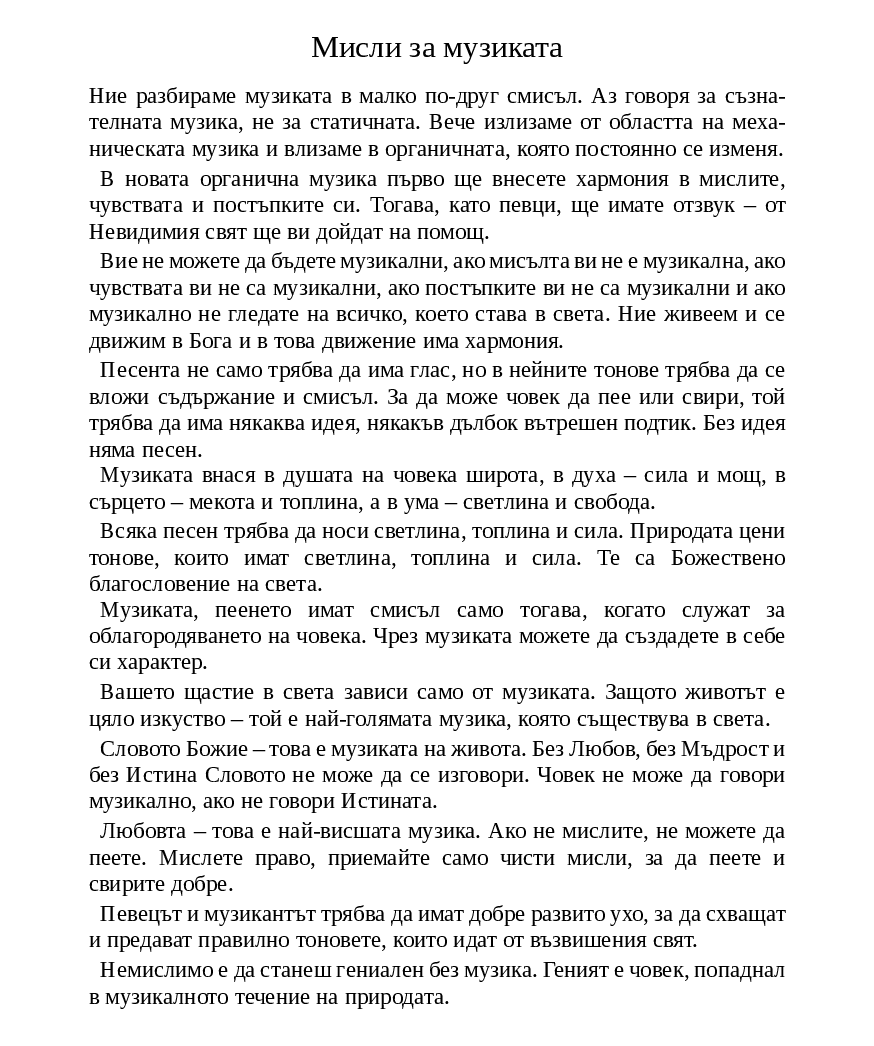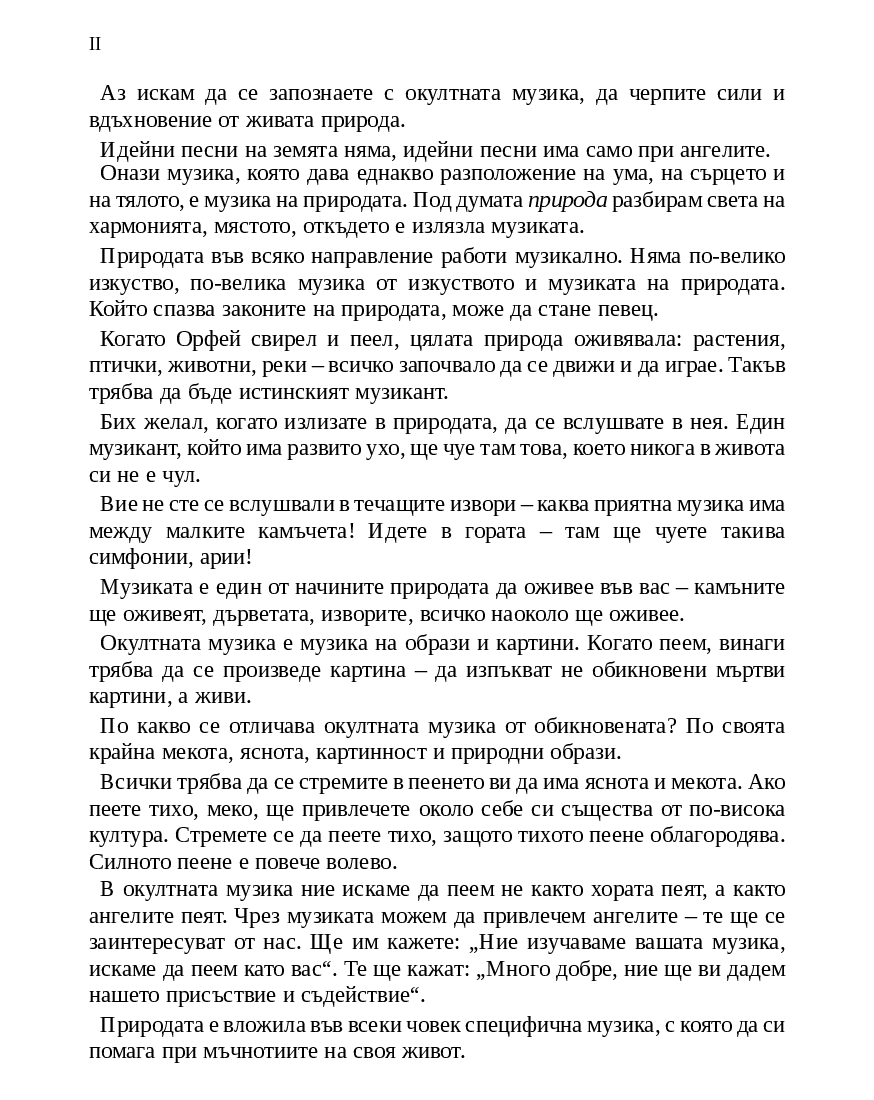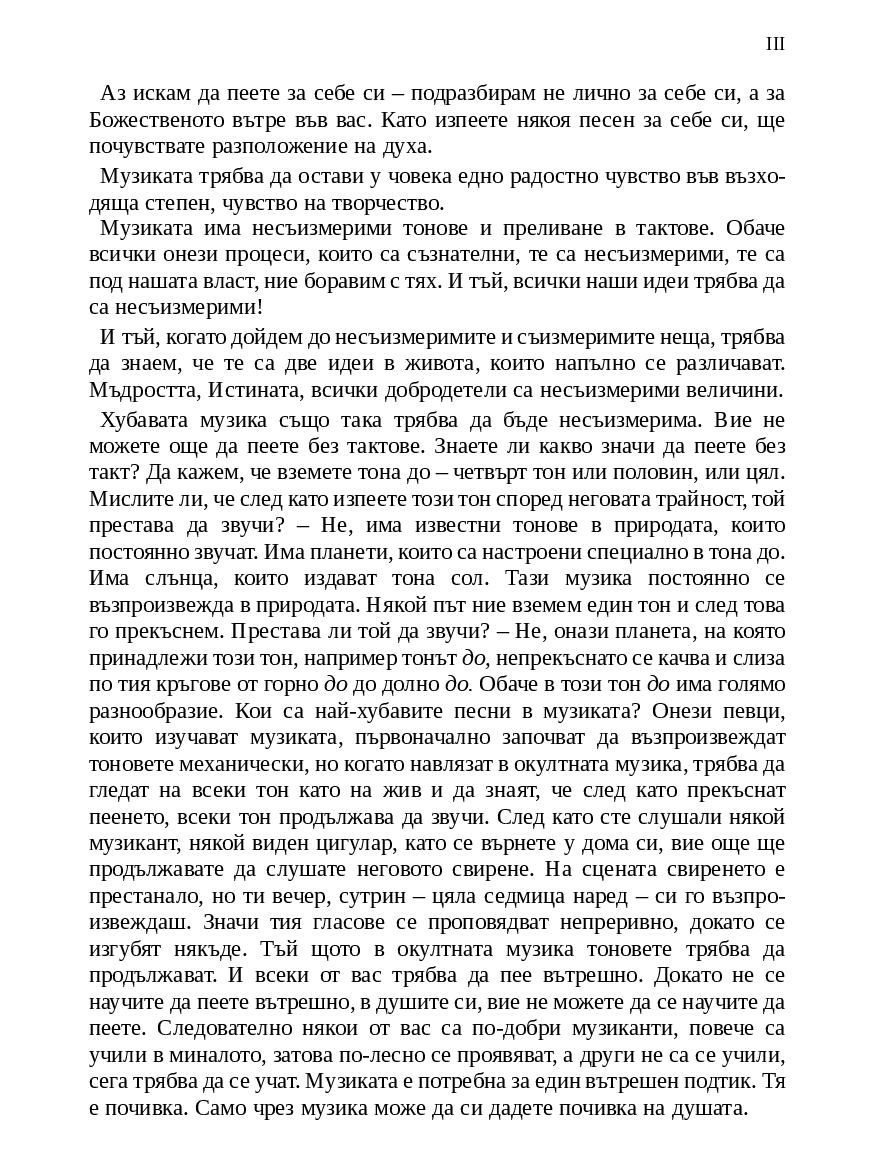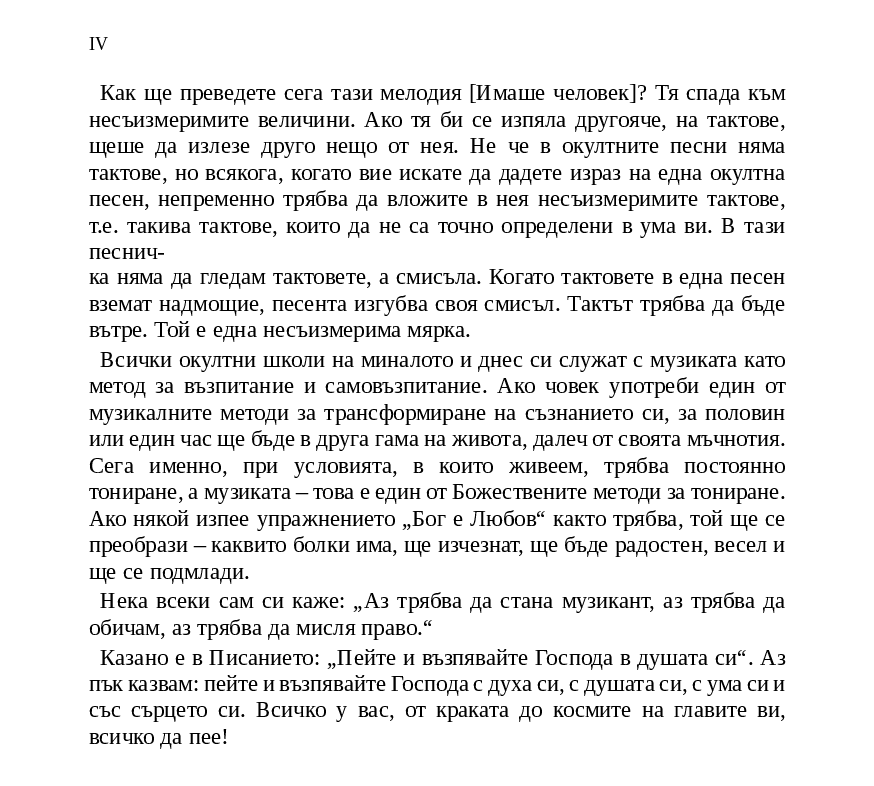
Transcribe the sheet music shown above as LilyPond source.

\version "2.24.4"

% include paper part and global functions
\include "include/globals.ily"

\bookpart {
  \paper {
    print-all-headers = ##t
    print-page-number = ##t
    print-first-page-number = ##f
    page-number-type = #'roman-upper


    % put page numbers on the bottom
    oddHeaderMarkup = \markup {

      \fill-line {
        """"
        \if \should-print-page-number  \abs-fontsize #9 {
          \fromproperty #'page:page-number-string

        }
      }
    }
    evenHeaderMarkup = \markup {

      \fill-line {
        \if \should-print-page-number \abs-fontsize #9 {
          \fromproperty #'page:page-number-string
          ""
        }
      }
    }

    oddFooterMarkup = \markup ""

    evenFooterMarkup = ""
    left-margin = 1.5\cm
    right-margin = 1.5\cm
    top-margin = 1\cm
    bottom-margin = 1.2\cm
    ragged-bottom = ##t % do not spread the staves to fill the whole vertical space
    top-markup-spacing.basic-distance = 8\mm
    top-system-spacing.basic-distance = 10\mm

    % change distance between staves
    system-system-spacing =
    #'((basic-distance . 16)
       (minimum-distance . 6)
       (padding . 1)
       (stretchability . 12))
  }

  \tocItem \markup "Мисли за музиката"
  \markup \abs-fontsize #15  { \fill-line {"Мисли за музиката"} }

  \markup \abs-fontsize #11 {
    \vspace #1.5 \override #'(baseline-skip . 3.4)
    \justify {

      Ние разбираме музиката в малко по-друг смисъл. Аз говоря за съзна- телната музика, не за статичната. Вече излизаме от областта на меха- ническата музика и влизаме в органичната, която постоянно се изменя.

    }
  }
  
  \markup \abs-fontsize #11 {
    \vspace #0.9  \override #'(baseline-skip . 3.4)
    \justify {
      \hspace #1.5
      В новата органична музика първо ще внесете хармония в мислите, чувствата и постъпките си. Тогава, като певци, ще имате отзвук – от Невидимия свят ще ви дойдат на помощ.

    }
  }

  \markup \abs-fontsize #11 {
    \vspace #0.9  \override #'(baseline-skip . 3.4)
    \justify {
      \hspace #1.5
      Вие не можете да бъдете музикални, ако мисълта ви не е музикална, ако чувствата ви не са музикални, ако постъпките ви не са музикални и ако музикално не гледате на всичко, което става в света. Ние живеем и се движим в Бога и в това движение има хармония.
    }
  }
  \markup \abs-fontsize #11 {
    \vspace #0.9  \override #'(baseline-skip . 3.4)
    \justify {
      \hspace #1.5

      Песента не само трябва да има глас, но в нейните тонове трябва да се вложи съдържание и смисъл. За да може човек да пее или свири, той трябва да има някаква идея, някакъв дълбок вътрешен подтик. Без идея няма песен.
    }
  }
  \markup \abs-fontsize #11 {
    \vspace #0.9  \override #'(baseline-skip . 3.4)
    \justify {
      \hspace #1.5

      Музиката внася в душата на човека широта, в духа – сила и мощ, в сърцето – мекота и топлина, а в ума – светлина и свобода.
    }
  }

  \markup \abs-fontsize #11 {
    \vspace #0.9  \override #'(baseline-skip . 3.4)
    \justify {
      \hspace #1.5
      Всяка песен трябва да носи светлина, топлина и сила. Природата цени тонове, които имат светлина, топлина и сила. Те са Божествено благословение на света.
    }
  }

  \markup \abs-fontsize #11 {
    \vspace #0.9  \override #'(baseline-skip . 3.4)
    \justify {
      \hspace #1.5

      Музиката, пеенето имат смисъл само тогава, когато служат за облагородяването на човека. Чрез музиката можете да създадете в себе си характер.
    }
  }
  \markup \abs-fontsize #11 {
    \vspace #0.9  \override #'(baseline-skip . 3.4)
    \justify {
      \hspace #1.5
      Вашето щастие в света зависи само от музиката. Защото животът е цяло изкуство – той е най-голямата музика, която съществува в света.
    }
  }
  
  \markup \abs-fontsize #11 {
    \vspace #0.9  \override #'(baseline-skip . 3.4)
    \justify {
      \hspace #1.5

      Словото Божие – това е музиката на живота. Без Любов, без Мъдрост и без Истина Словото не може да се изговори. Човек не може да говори музикално, ако не говори Истината.
    }
  }

  \markup \abs-fontsize #11 {
    \vspace #0.9  \override #'(baseline-skip . 3.4)
    \justify {
      \hspace #1.5
      Любовта – това е най-висшата музика. Ако не мислите, не можете да пеете. Мислете право, приемайте само чисти мисли, за да пеете и свирите добре.
    }
  }

  \markup \abs-fontsize #11 {
    \vspace #0.9  \override #'(baseline-skip . 3.4)
    \justify {
      \hspace #1.5

      Певецът и музикантът трябва да имат добре развито ухо, за да схващат и предават правилно тоновете, които идат от възвишения свят.

    }
  }

 \markup \abs-fontsize #11 {
    \vspace #0.9  \override #'(baseline-skip . 3.4)
    \justify {
      \hspace #1.5

      Немислимо е да станеш гениален без музика. Геният е човек, попаднал в музикалното течение на природата.
    }
  }

  \markup \abs-fontsize #11 {
    \vspace #0.9  \override #'(baseline-skip . 3.4)
    \justify {
      \hspace #1.5

      Аз искам да се запознаете с окултната музика, да черпите сили и вдъхновение от живата природа.
    }
  }
    \markup \abs-fontsize #11 {
    \vspace #0.9  \override #'(baseline-skip . 3.4)
    \justify {
      \hspace #1.5

      Идейни песни на земята няма, идейни песни има само при ангелите.

    }
  }
  
  \markup \abs-fontsize #11 {
      \override #'(baseline-skip . 3.4)
    \justify {
      \hspace #1.5

      Онази музика, която дава еднакво разположение на ума, на сърцето и на тялото, е музика на природата. Под думата \italic"природа" разбирам света на хармонията, мястото, откъдето е излязла музиката.

    }
  }
 \markup \abs-fontsize #11 {
    \vspace #0.9  \override #'(baseline-skip . 3.4)
    \justify {
      \hspace #1.5
      Природата във всяко направление работи музикално. Няма по-велико изкуство, по-велика музика от изкуството и музиката на природата. Който спазва законите на природата, може да стане певец.
    }
  }
  
   \markup \abs-fontsize #11 {
    \vspace #0.9  \override #'(baseline-skip . 3.4)
    \justify {
      \hspace #1.5
      Когато Орфей свирел и пеел, цялата природа оживявала: растения, птички, животни, реки – всичко започвало да се движи и да играе. Такъв трябва да бъде истинският музикант.

    }
  }
  \markup \abs-fontsize #11 {
    \vspace #0.9  \override #'(baseline-skip . 3.4)
    \justify {
      \hspace #1.5
      Бих желал, когато излизате в природата, да се вслушвате в нея. Един музикант, който има развито ухо, ще чуе там това, което никога в живота си не е чул.

    }
  }

  \markup \abs-fontsize #11 {
    \vspace #0.9  \override #'(baseline-skip . 3.4)
    \justify {
      \hspace #1.5
      Вие не сте се вслушвали в течащите извори – каква приятна музика има между малките камъчета! Идете в гората – там ще чуете такива симфонии, арии!

    }
  }
  \markup \abs-fontsize #11 {
    \vspace #0.9  \override #'(baseline-skip . 3.4)
    \justify {
      \hspace #1.5
      Музиката е един от начините природата да оживее във вас – камъните ще оживеят, дърветата, изворите, всичко наоколо ще оживее.

    }
  }


  \markup \abs-fontsize #11 {
    \vspace #0.9  \override #'(baseline-skip . 3.4)
    \justify {
      \hspace #1.5
      Окултната музика е музика на образи и картини. Когато пеем, винаги трябва да се произведе картина – да изпъкват не обикновени мъртви картини, а живи.

    }
  }

  \markup \abs-fontsize #11 {
    \vspace #0.9  \override #'(baseline-skip . 3.4)
    \justify {
      \hspace #1.5
      По какво се отличава окултната музика от обикновената? По своята крайна мекота, яснота, картинност и природни образи.
    }
  }
  
  \markup \abs-fontsize #11 {
    \vspace #0.9  \override #'(baseline-skip . 3.4)
    \justify {
      \hspace #1.5
      Всички трябва да се стремите в пеенето ви да има яснота и мекота. Ако пеете тихо, меко, ще привлечете около себе си същества от по-висока култура. Стремете се да пеете тихо, защото тихото пеене облагородява. Силното пеене е повече волево.
    }
  }



  \markup \abs-fontsize #11 {
    \vspace #1  \override #'(baseline-skip . 3.4)
    \justify {
      \hspace #1.5
      В окултната музика ние искаме да пеем не както хората пеят, а както ангелите пеят. Чрез музиката можем да привлечем ангелите – те ще се заинтересуват от нас. Ще им кажете: „Ние изучаваме вашата музика, искаме да пеем като вас“. Те ще кажат: „Много добре, ние ще ви дадем нашето присъствие и съдействие“.

    }
  }

  \markup \abs-fontsize #11 {
    \vspace #0.9  \override #'(baseline-skip . 3.4)
    \justify {
      \hspace #1.5

      Природата е вложила във всеки човек специфична музика, с която да си помага при мъчнотиите на своя живот.
    }
  }


  \markup \abs-fontsize #11 {
    \vspace #0.9  \override #'(baseline-skip . 3.4)
    \justify {
      \hspace #1.5
      Аз искам да пеете за себе си – подразбирам не лично за себе си, а за Божественото вътре във вас. Като изпеете някоя песен за себе си, ще почувствате разположение на духа.

    }
  }
  
    \markup \abs-fontsize #11 {
    \vspace #0.9  \override #'(baseline-skip . 3.4)
    \justify {
      \hspace #1.5

      Музиката трябва да остави у човека едно радостно чувство във възхо- дяща степен, чувство на творчество.

    }
  }
  \markup \abs-fontsize #11 {
     \override #'(baseline-skip . 3.4)
    \justify {
      \hspace #1.5
      Музиката има несъизмерими тонове и преливане в тактове. Обаче всички онези процеси, които са съзнателни, те са несъизмерими, те са под нашата власт, ние боравим с тях. И тъй, всички наши идеи трябва да са несъизмерими!
    }
  }
  
   \markup \abs-fontsize #11 {
    \vspace #0.9  \override #'(baseline-skip . 3.4)
    \justify {
      \hspace #1.5
      И тъй, когато дойдем до несъизмеримите и съизмеримите неща, трябва да знаем, че те са две идеи в живота, които напълно се различават. Мъдростта, Истината, всички добродетели са несъизмерими величини.
    }
  }
  
  \markup \abs-fontsize #11 {
    \vspace #0.9  \override #'(baseline-skip . 3.4)
    \justify {
      \hspace #1.5
      Хубавата музика също така трябва да бъде несъизмерима. Вие не можете още да пеете без тактове. Знаете ли какво значи да пеете без такт? Да кажем, че вземете тона до – четвърт тон или половин, или цял. Мислите ли, че след като изпеете този тон според неговата трайност, той престава да звучи? – Не, има известни тонове в природата, които постоянно звучат. Има планети, които са настроени специално в тона до. Има слънца, които издават тона сол. Тази музика постоянно се възпроизвежда в природата. Някой път ние вземем един тон и след това го прекъснем. Престава ли той да звучи? – Не, онази планета, на която принадлежи този тон, например тонът \italic"до," непрекъснато се качва и слиза по тия кръгове от горно \italic"до" до долно \italic"до." Обаче в този тон \italic"до" има голямо разнообразие. Кои са най-хубавите песни в музиката? Онези певци, които изучават музиката, първоначално започват да възпроизвеждат тоновете механически, но когато навлязат в окултната музика, трябва да гледат на всеки тон като на жив и да знаят, че след като прекъснат пеенето, всеки тон продължава да звучи. След като сте слушали някой музикант, някой виден цигулар, като се върнете у дома си, вие още ще продължавате да слушате неговото свирене. На сцената свиренето е престанало, но ти вечер, сутрин – цяла седмица наред – си го възпро- извеждаш. Значи тия гласове се проповядват непреривно, докато се изгубят някъде. Тъй щото в окултната музика тоновете трябва да продължават. И всеки от вас трябва да пее вътрешно. Докато не се научите да пеете вътрешно, в душите си, вие не можете да се научите да пеете. Следователно някои от вас са по-добри музиканти, повече са учили в миналото, затова по-лесно се проявяват, а други не са се учили, сега трябва да се учат. Музиката е потребна за един вътрешен подтик. Тя е почивка. Само чрез музика може да си дадете почивка на душата.

    }
  }
  
  \markup \abs-fontsize #11 {
    \vspace #0.9  \override #'(baseline-skip . 3.4)
    \justify {
      \hspace #1.5

      Как ще преведете сега тази мелодия [Имаше человек]? Тя спада към несъизмеримите величини. Ако тя би се изпяла другояче, на тактове, щеше да излезе друго нещо от нея. Не че в окултните песни няма тактове, но всякога, когато вие искате да дадете израз на една окултна песен, непременно трябва да вложите в нея несъизмеримите тактове, т.е. такива тактове, които да не са точно определени в ума ви. В тази песнич-
    }
  }
  
    \markup \abs-fontsize #11 {
    \vspace #0.9  \override #'(baseline-skip . 3.4)
    \justify {
     
      ка няма да гледам тактовете, а смисъла. Когато тактовете в една песен вземат надмощие, песента изгубва своя смисъл. Тактът трябва да бъде вътре. Той е една несъизмерима мярка. 
      
    }}
    
    \markup \abs-fontsize #11 {
    \vspace #0.9 \override #'(baseline-skip . 3.4)
    \justify {
      \hspace #1.5
      Всички окултни школи на миналото и днес си служат с музиката като метод за възпитание и самовъзпитание. Ако човек употреби един от музикалните методи за трансформиране на съзнанието си, за половин или един час ще бъде в друга гама на живота, далеч от своята мъчнотия. Сега именно, при условията, в които живеем, трябва постоянно тониране,  а музиката – това е един от Божествените методи за тониране. Ако някой изпее упражнението „Бог е Любов“ както трябва, той ще се преобрази – каквито болки има, ще изчезнат, ще бъде радостен, весел и ще се подмлади.

    }
  }
  
   \markup \abs-fontsize #11 {
    \vspace #0.9  \override #'(baseline-skip . 3.4)
    \justify {
      \hspace #1.5
      Нека всеки сам си каже: „Аз трябва да стана музикант, аз трябва да обичам, аз трябва да мисля право.“

    }
  }


  \markup \abs-fontsize #11 {
    \vspace #0.9  \override #'(baseline-skip . 3.4)
    \justify {
      \hspace #1.5

      Казано е в Писанието: „Пейте и възпявайте Господа в душата си“. Аз пък казвам: пейте и възпявайте Господа с духа си, с душата си, с ума си и със сърцето си. Всичко у вас, от краката до космите на главите ви, всичко да пее!

    }
  }
  
  }